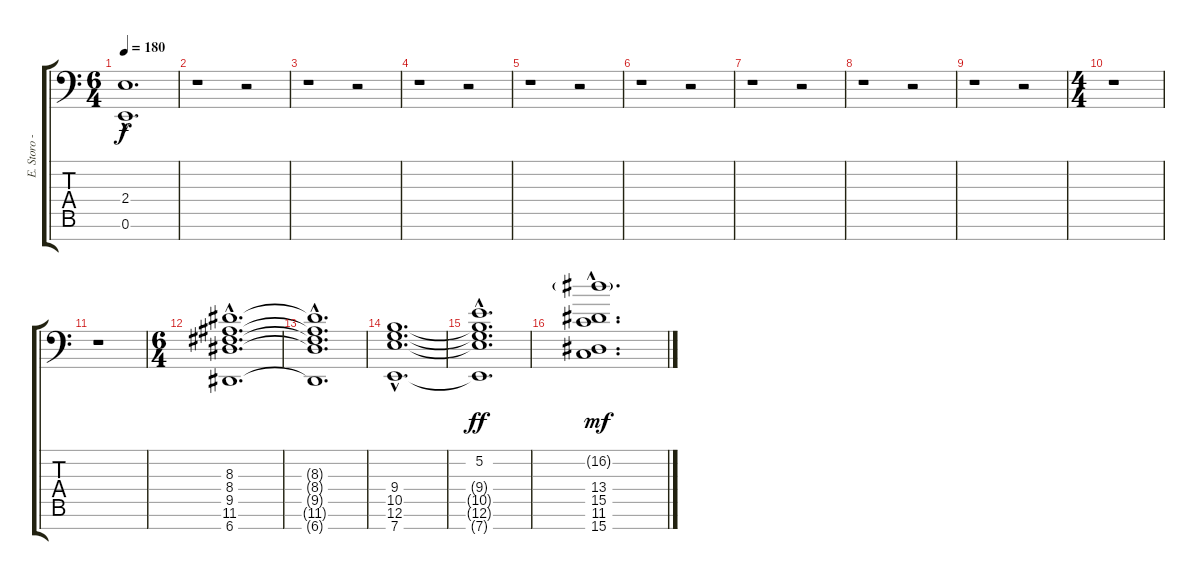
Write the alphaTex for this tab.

\track ("E. Storo - Keyboard" "E. Storo -") {instrument choiraahs}
\staff {score tabs}
\tuning (E4 B3 G3 D3 A2 E2 A1) {hide}
\ts (6 4)
\tempo 180
\clef f4
\ks c
(2.4{hac t} 0.6{hac t}).1{d dy f} |
r.1 r.2 |
r.1 r.2 |
r.1 r.2 |
r.1 r.2 |
r.1 r.2 |
r.1 r.2 |
r.1 r.2 |
r.1 r.2 |
\ts (4 4)
r.1 |
r.1 |
\ts (6 4)
(8.3{hac} 8.4{hac} 9.5{hac} 11.6{hac} 6.7{hac}).1{d volume 9 instrument pad4choir} |
(8.3{hac t} 8.4{hac t} 9.5{hac t} 11.6{hac t} 6.7{hac t}).1{d} |
(9.4{hac} 10.5{hac} 12.6{hac} 7.7{hac}).1{d} |
(5.2{hac} 9.4{hac t} 10.5{hac t} 12.6{hac t} 7.7{hac t}).1{d dy ff} |
(16.2{g hac} 13.4{hac} 15.5{hac} 11.6{hac} 15.7{hac}).1{d dy mf}
